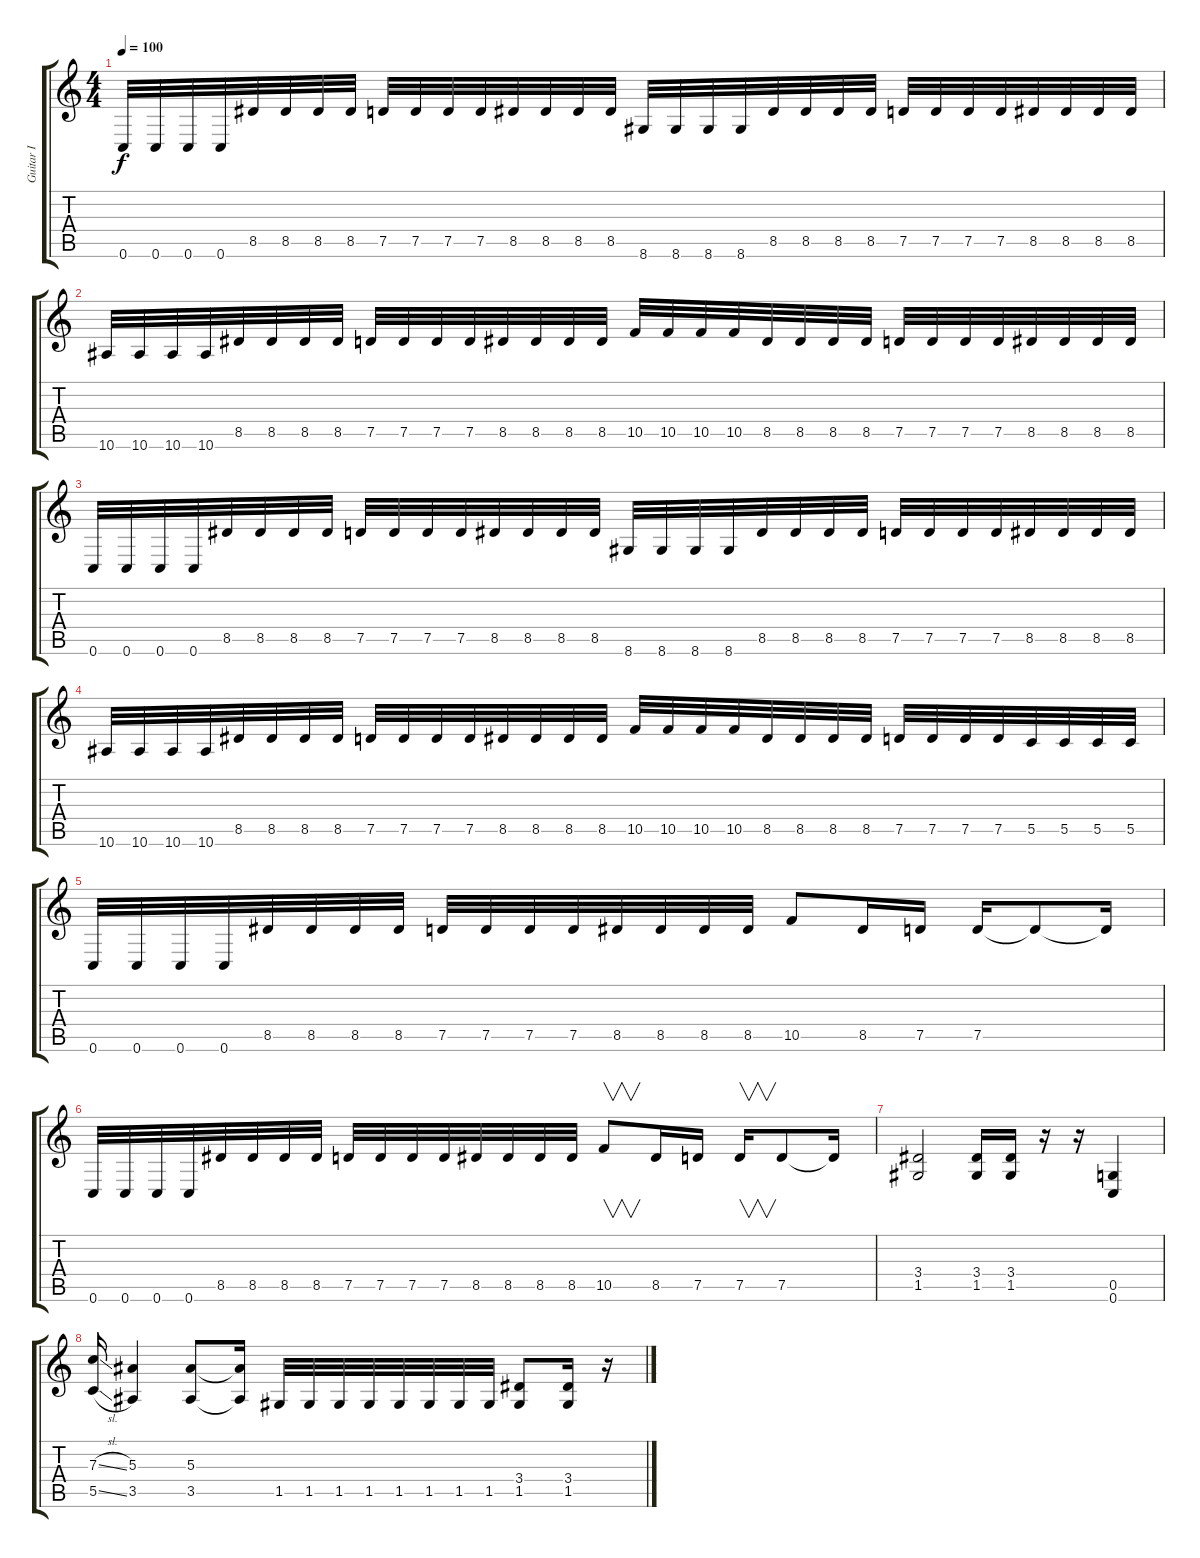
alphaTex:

\track ("Guitar I" "Guitar I") {instrument overdrivenguitar}
\staff {score tabs}
\tuning (D4 A3 F3 C3 G2 C2) {hide}
\ts (4 4)
\tempo 100
\clef g2
\ks c
0.6.32{dy f} 0.6.32 0.6.32 0.6.32 8.5.32 8.5.32 8.5.32 8.5.32 7.5.32 7.5.32 7.5.32 7.5.32 8.5.32 8.5.32 8.5.32 8.5.32 8.6.32 8.6.32 8.6.32 8.6.32 8.5.32 8.5.32 8.5.32 8.5.32 7.5.32 7.5.32 7.5.32 7.5.32 8.5.32 8.5.32 8.5.32 8.5.32 |
10.6.32 10.6.32 10.6.32 10.6.32 8.5.32 8.5.32 8.5.32 8.5.32 7.5.32 7.5.32 7.5.32 7.5.32 8.5.32 8.5.32 8.5.32 8.5.32 10.5.32 10.5.32 10.5.32 10.5.32 8.5.32 8.5.32 8.5.32 8.5.32 7.5.32 7.5.32 7.5.32 7.5.32 8.5.32 8.5.32 8.5.32 8.5.32 |
0.6.32 0.6.32 0.6.32 0.6.32 8.5.32 8.5.32 8.5.32 8.5.32 7.5.32 7.5.32 7.5.32 7.5.32 8.5.32 8.5.32 8.5.32 8.5.32 8.6.32 8.6.32 8.6.32 8.6.32 8.5.32 8.5.32 8.5.32 8.5.32 7.5.32 7.5.32 7.5.32 7.5.32 8.5.32 8.5.32 8.5.32 8.5.32 |
10.6.32 10.6.32 10.6.32 10.6.32 8.5.32 8.5.32 8.5.32 8.5.32 7.5.32 7.5.32 7.5.32 7.5.32 8.5.32 8.5.32 8.5.32 8.5.32 10.5.32 10.5.32 10.5.32 10.5.32 8.5.32 8.5.32 8.5.32 8.5.32 7.5.32 7.5.32 7.5.32 7.5.32 5.5.32 5.5.32 5.5.32 5.5.32 |
0.6.32 0.6.32 0.6.32 0.6.32 8.5.32 8.5.32 8.5.32 8.5.32 7.5.32 7.5.32 7.5.32 7.5.32 8.5.32 8.5.32 8.5.32 8.5.32 10.5.8 8.5.16 7.5.16 7.5.16 7.5{t}.8 7.5{t}.16 |
0.6.32 0.6.32 0.6.32 0.6.32 8.5.32 8.5.32 8.5.32 8.5.32 7.5.32 7.5.32 7.5.32 7.5.32 8.5.32 8.5.32 8.5.32 8.5.32 10.5.8{v instrument guitarharmonics} 8.5.16{instrument overdrivenguitar} 7.5.16 7.5.16{v instrument guitarharmonics} 7.5.8{instrument overdrivenguitar} 7.5{t}.16 |
(3.4 1.5).2 (3.4 1.5).16 (3.4 1.5).16 r.16 r.16 (0.5 0.6).4 |
(7.3{sl} 5.5{sl}).16 (5.3 3.5).4 (5.3 3.5).8 (5.3{t} 3.5{t}).16 1.5.32 1.5.32 1.5.32 1.5.32 1.5.32 1.5.32 1.5.32 1.5.32 (3.4 1.5).8 (3.4 1.5).16 r.16
